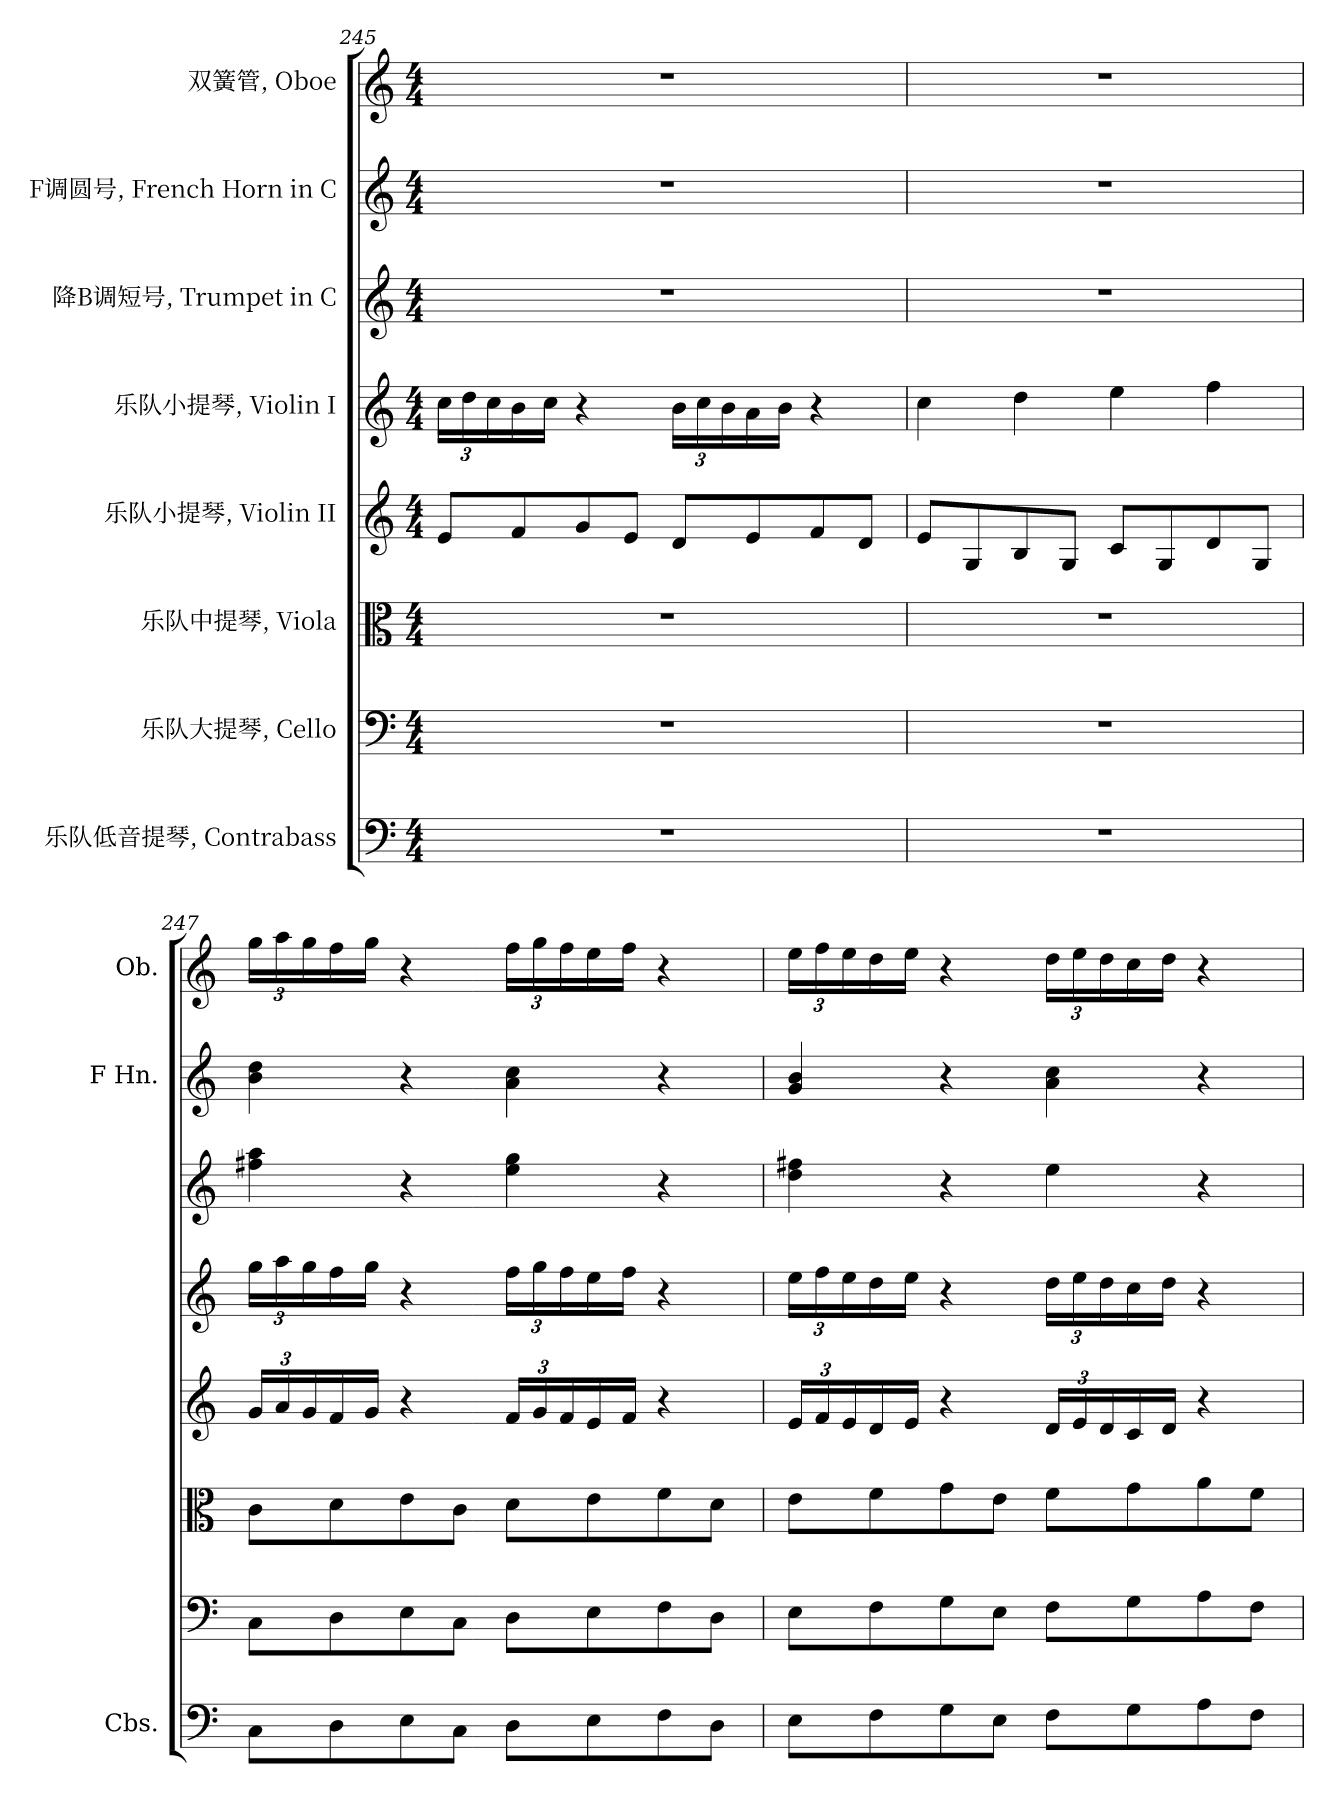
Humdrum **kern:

**kern	**kern	**kern	**kern	**kern	**kern	**kern	**kern
*part8	*part7	*part6	*part5	*part4	*part3	*part2	*part1
*staff8	*staff7	*staff6	*staff5	*staff4	*staff3	*staff2	*staff1
*I"乐队低音提琴, Contrabass	*I"乐队大提琴, Cello	*I"乐队中提琴, Viola	*I"乐队小提琴, Violin II	*I"乐队小提琴, Violin I	*I"降B调短号, Trumpet in C	*I"F调圆号, French Horn in C	*I"双簧管, Oboe
*I'Cbs.	*	*	*	*	*	*I'F Hn.	*I'Ob.
*clefF4	*clefF4	*clefC3	*clefG2	*clefG2	*clefG2	*clefG2	*clefG2
*ITrd7c12	*	*	*	*	*ITrd1c2	*ITrd4c7	*
*k[]	*k[]	*k[]	*k[]	*k[]	*k[b-e-]	*k[b-]	*k[]
*M4/4	*M4/4	*M4/4	*M4/4	*M4/4	*M4/4	*M4/4	*M4/4
*	*	*	*	*Xbrackettup	*	*	*
=245	=245	=245	=245	=245	=245	=245	=245
1r	1r	1r	8e/L	24cc\LL	1r	1r	1r
.	.	.	.	24dd\	.	.	.
.	.	.	.	24cc\	.	.	.
.	.	.	8f/	16b\	.	.	.
.	.	.	.	16cc\JJ	.	.	.
.	.	.	8g/	4r	.	.	.
.	.	.	8e/J	.	.	.	.
.	.	.	8d/L	24b\LL	.	.	.
.	.	.	.	24cc\	.	.	.
.	.	.	.	24b\	.	.	.
.	.	.	8e/	16a\	.	.	.
.	.	.	.	16b\JJ	.	.	.
.	.	.	8f/	4r	.	.	.
.	.	.	8d/J	.	.	.	.
!!LO:PB:g=z
=246	=246	=246	=246	=246	=246	=246	=246
1r	1r	1r	8e/L	4cc\	1r	1r	1r
.	.	.	8G/	.	.	.	.
.	.	.	8B/	4dd\	.	.	.
.	.	.	8G/J	.	.	.	.
.	.	.	8c/L	4ee\	.	.	.
.	.	.	8G/	.	.	.	.
.	.	.	8d/	4ff\	.	.	.
.	.	.	8G/J	.	.	.	.
=247	=247	=247	=247	=247	=247	=247	=247
*	*	*	*Xbrackettup	*	*	*	*Xbrackettup
8CC\L	8C\L	8c\L	24g/LL	24gg\LL	4een\ 4gg\	4e\ 4g\	24gg\LL
.	.	.	24a/	24aa\	.	.	24aa\
.	.	.	24g/	24gg\	.	.	24gg\
8DD\	8D\	8d\	16f/	16ff\	.	.	16ff\
.	.	.	16g/JJ	16gg\JJ	.	.	16gg\JJ
8EE\	8E\	8e\	4r	4r	4r	4r	4r
8CC\J	8C\J	8c\J	.	.	.	.	.
8DD\L	8D\L	8d\L	24f/LL	24ff\LL	4dd\ 4ff\	4d\ 4f\	24ff\LL
.	.	.	24g/	24gg\	.	.	24gg\
.	.	.	24f/	24ff\	.	.	24ff\
8EE\	8E\	8e\	16e/	16ee\	.	.	16ee\
.	.	.	16f/JJ	16ff\JJ	.	.	16ff\JJ
8FF\	8F\	8f\	4r	4r	4r	4r	4r
8DD\J	8D\J	8d\J	.	.	.	.	.
=248	=248	=248	=248	=248	=248	=248	=248
8EE\L	8E\L	8e\L	24e/LL	24ee\LL	4cc\ 4een\	4c/ 4e/	24ee\LL
.	.	.	24f/	24ff\	.	.	24ff\
.	.	.	24e/	24ee\	.	.	24ee\
8FF\	8F\	8f\	16d/	16dd\	.	.	16dd\
.	.	.	16e/JJ	16ee\JJ	.	.	16ee\JJ
8GG\	8G\	8g\	4r	4r	4r	4r	4r
8EE\J	8E\J	8e\J	.	.	.	.	.
8FF\L	8F\L	8f\L	24d/LL	24dd\LL	4dd\	4d\ 4f\	24dd\LL
.	.	.	24e/	24ee\	.	.	24ee\
.	.	.	24d/	24dd\	.	.	24dd\
8GG\	8G\	8g\	16c/	16cc\	.	.	16cc\
.	.	.	16d/JJ	16dd\JJ	.	.	16dd\JJ
8AA\	8A\	8a\	4r	4r	4r	4r	4r
8FF\J	8F\J	8f\J	.	.	.	.	.
=	=	=	=	=	=	=	=
*-	*-	*-	*-	*-	*-	*-	*-
